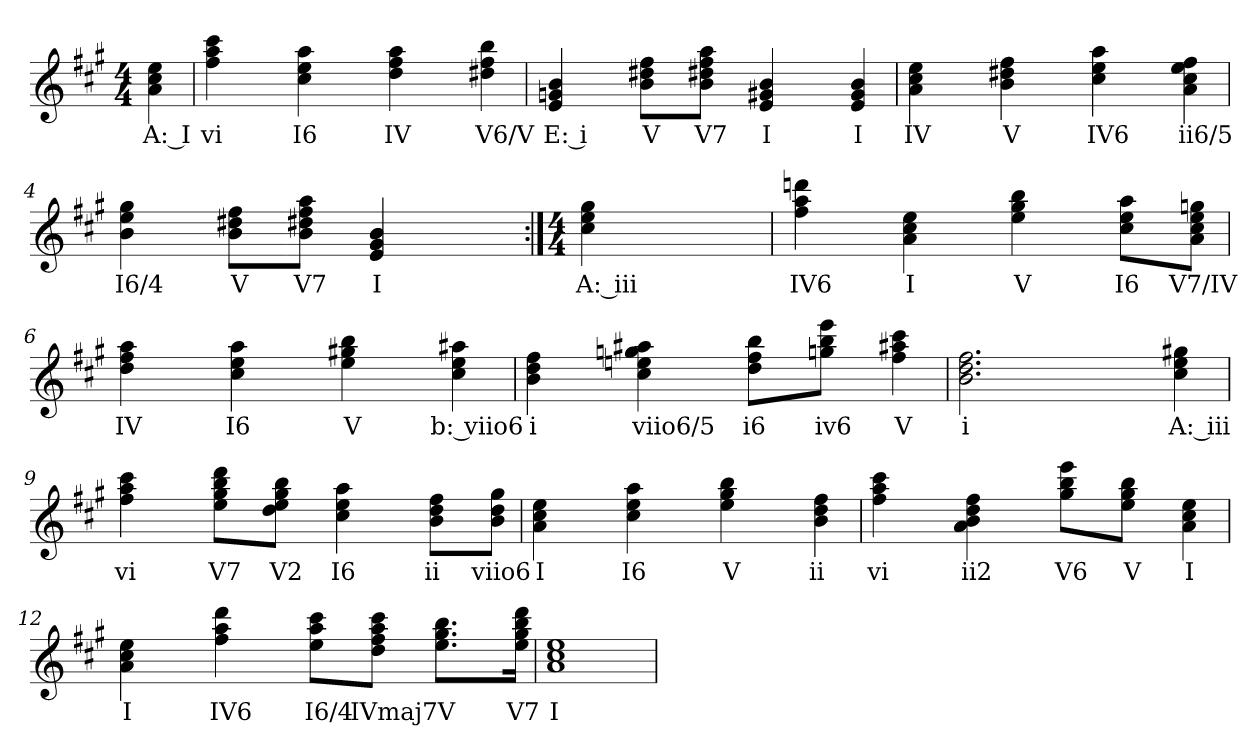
**kern	**text
*part1	*part1
*staff1	*staff1
*k[f#c#g#]	*
*A:	*
*M4/4	*
=	=
4a 4cc# 4ee	A: I
=1	=1
4ff# 4aa 4ccc#	vi
4ryy	.
4cc# 4ee 4aa	I6
4ryy	.
4dd 4ff# 4aa	IV
4ryy	.
4dd#X 4ff# 4bb	V6/V
=2	=2
4e 4gn 4b	E: i
4ryy	.
8b 8dd#X 8ff#L	V
8ryy	.
8b 8dd#X 8ff# 8aaJ	V7
8ryy	.
4e 4g#X 4b	I
4ryy	.
4e 4g# 4b	I
=3	=3
4a 4cc# 4ee	IV
4ryy	.
4b 4dd#X 4ff#	V
4ryy	.
4cc# 4ee 4aa	IV6
4ryy	.
4a 4cc# 4ee 4ff#	ii6/5
=4a	=4a
4b 4ee 4gg#	I6/4
4ryy	.
8b 8dd#X 8ff#L	V
8ryy	.
8b 8dd#X 8ff# 8aaJ	V7
8ryy	.
4e 4g# 4b	I
4ryy	.
4ryy	.
=4b:|!	=4b:|!
*M4/4	*
4cc# 4ee 4gg#	A: iii
4ryy	.
2ryy	.
=5	=5
4ff# 4aa 4dddn	IV6
4ryy	.
4a 4cc# 4ee	I
4ryy	.
4ee 4gg# 4bb	V
4ryy	.
8cc# 8ee 8aaL	I6
8ryy	.
8a 8cc# 8ee 8ggnJ	V7/IV
=6	=6
4dd 4ff# 4aa	IV
4ryy	.
4cc# 4ee 4aa	I6
4ryy	.
4ee 4gg#X 4bb	V
4ryy	.
4cc# 4ee 4aa#X	b: viio6
=7	=7
4b 4dd 4ff#	i
4ryy	.
4cc# 4een 4ggn 4aa#X	viio6/5
4ryy	.
8dd 8ff# 8bbL	i6
8ryy	.
8ggn 8bb 8eeeJ	iv6
8ryy	.
4ff# 4aa#X 4ccc#	V
=8	=8
2.b 2.dd 2.ff#	i
2.ryy	.
4cc# 4ee 4gg#X	A: iii
=9	=9
4ff# 4aa 4ccc#	vi
4ryy	.
8ee 8gg# 8bb 8dddL	V7
8ryy	.
8dd 8ee 8gg# 8bbJ	V2
8ryy	.
4cc# 4ee 4aa	I6
4ryy	.
8b 8dd 8ff#L	ii
8ryy	.
8b 8dd 8gg#J	viio6
=10	=10
4a 4cc# 4ee	I
4ryy	.
4cc# 4ee 4aa	I6
4ryy	.
4ee 4gg# 4bb	V
4ryy	.
4b 4dd 4ff#	ii
=11	=11
4ff# 4aa 4ccc#	vi
4ryy	.
4a 4b 4dd 4ff#	ii2
4ryy	.
8gg# 8bb 8eeeL	V6
8ryy	.
8ee 8gg# 8bbJ	V
8ryy	.
4a 4cc# 4ee	I
=12	=12
4a 4cc# 4ee	I
4ryy	.
4ff# 4aa 4ddd	IV6
4ryy	.
8ee 8aa 8ccc#L	I6/4
8ryy	.
8dd 8ff# 8aa 8ccc#J	IVmaj7
8ryy	.
8.ee 8.gg# 8.bbL	V
8.ryy	.
16ee 16gg# 16bb 16dddJk	V7
=13	=13
1a 1cc# 1ee	I
=	=
*-	*-
